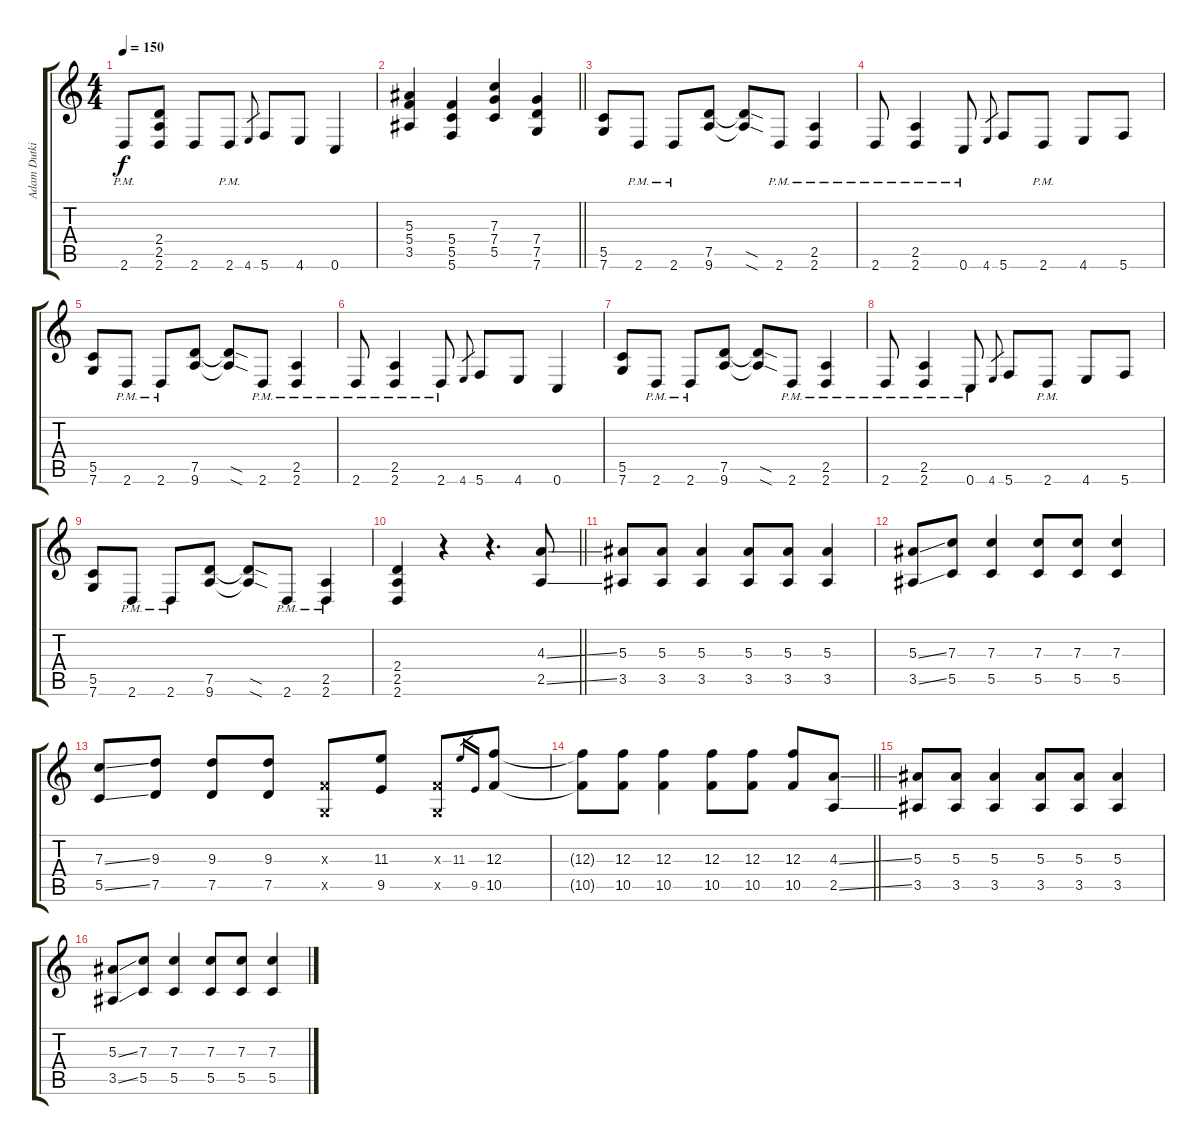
\track ("Adam Dutkiewicz" "Adam Dutki") {instrument distortionguitar}
\staff {score tabs}
\tuning (D4 A3 F3 C3 G2 C2) {hide}
\ts (4 4)
\tempo 150
\clef g2
\ks c
2.6{pm}.8{dy f} (2.4 2.5 2.6).8 2.6.8 2.6{pm}.8 4.6.8{gr} 5.6.8 4.6.8 0.6.4 |
\barLineRight lightlight
(5.3 5.4 3.5).4 (5.4 5.5 5.6).4 (7.3 7.4 5.5).4 (7.4 7.5 7.6).4 |
(5.5 7.6).8 2.6{pm}.8 2.6{pm}.8 (7.5 9.6).8 (7.5{sod t} 9.6{sod t}).8 2.6{pm}.8 (2.5{pm} 2.6{pm}).4 |
2.6{pm}.8 (2.5{pm} 2.6{pm}).4 0.6{pm}.8 4.6.8{gr} 5.6.8 2.6{pm}.8 4.6.8 5.6.8 |
(5.5 7.6).8 2.6{pm}.8 2.6{pm}.8 (7.5 9.6).8 (7.5{sod t} 9.6{sod t}).8 2.6{pm}.8 (2.5{pm} 2.6{pm}).4 |
2.6{pm}.8 (2.5{pm} 2.6{pm}).4 2.6{pm}.8 4.6.8{gr} 5.6.8 4.6.8 0.6.4 |
(5.5 7.6).8 2.6{pm}.8 2.6{pm}.8 (7.5 9.6).8 (7.5{sod t} 9.6{sod t}).8 2.6{pm}.8 (2.5{pm} 2.6{pm}).4 |
2.6{pm}.8 (2.5{pm} 2.6{pm}).4 0.6{pm}.8 4.6.8{gr} 5.6.8 2.6{pm}.8 4.6.8 5.6.8 |
(5.5 7.6).8 2.6{pm}.8 2.6{pm}.8 (7.5 9.6).8 (7.5{sod t} 9.6{sod t}).8 2.6{pm}.8 (2.5{pm} 2.6{pm}).4 |
\barLineRight lightlight
(2.4 2.5 2.6).4 r.4 r.4{d} (4.3{ss} 2.5{ss}).8{balance 8} |
(5.3 3.5).8 (5.3 3.5).8 (5.3 3.5).4 (5.3 3.5).8 (5.3 3.5).8 (5.3 3.5).4 |
(5.3{ss} 3.5{ss}).8 (7.3 5.5).8 (7.3 5.5).4 (7.3 5.5).8 (7.3 5.5).8 (7.3 5.5).4 |
(7.3{ss} 5.5{ss}).8 (9.3 7.5).8 (9.3 7.5).8 (9.3 7.5).8 (0.3{x} 0.5{x}).8 (11.3 9.5).8 (0.3{x} 0.5{x}).8 11.3.16{gr} 9.5.16{gr} (12.3 10.5).8 |
\barLineRight lightlight
(12.3{t} 10.5{t}).8 (12.3 10.5).8 (12.3 10.5).4 (12.3 10.5).8 (12.3 10.5).8 (12.3 10.5).8 (4.3{ss} 2.5{ss}).8 |
(5.3 3.5).8 (5.3 3.5).8 (5.3 3.5).4 (5.3 3.5).8 (5.3 3.5).8 (5.3 3.5).4 |
(5.3{ss} 3.5{ss}).8 (7.3 5.5).8 (7.3 5.5).4 (7.3 5.5).8 (7.3 5.5).8 (7.3 5.5).4
